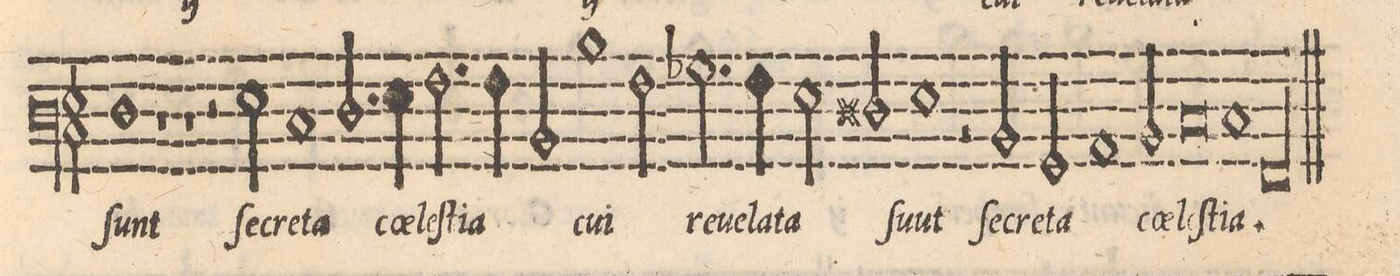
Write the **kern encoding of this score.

**kern	**text
*I"BASSVS	*
*clefF3	*
*k[]	*
*met(C|)	*
*M2/1	*
1Fny	ſunt
=49-	=49-
1r	.
1r	.
=50-	=50-
2r	.
2G\	ſe-
1E	-cre-
=51-	=51-
2.F/	-ta
4G\	cœ-
2.A\	-leſ-
4A\	-ti-
=52-	=52-
2D/	-a
1d	cu-
2A\	-i
=53-	=53-
2.B-X\	re-
4A\	-ue-
2G\	-la-
2F#X/	-ta
=54-	=54-
1G	ſunt
2r	.
2D/	ſe-
=55-	=55-
2BB/	-cre-
1C/	-ta
2D/	cœ-
=56-	=56-
0E	-leſ-
=57-	=57-
1E	-ti-
00AA	-a.
==	==
*-	*-
